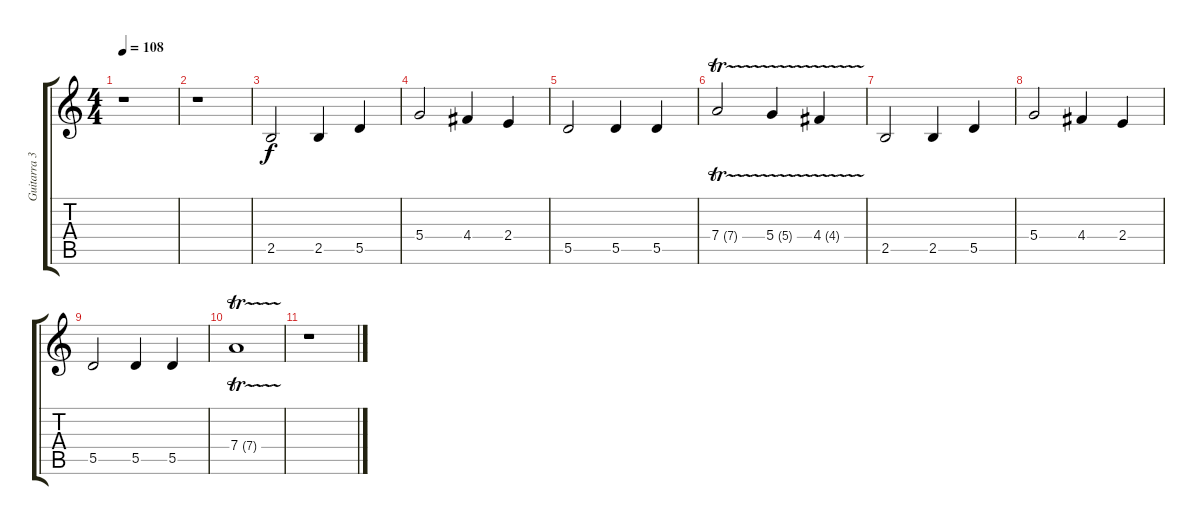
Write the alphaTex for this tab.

\track ("Guitarra 3" "Guitarra 3") {instrument overdrivenguitar}
\staff {score tabs}
\tuning (E4 B3 G3 D3 A2 E2) {hide}
\ts (4 4)
\tempo 108
\clef g2
\ks c
r.1{dy f} |
r.1 |
2.5.2 2.5.4 5.5.4 |
5.4.2 4.4.4 2.4.4 |
5.5.2 5.5.4 5.5.4 |
7.4{tr (7 32)}.2 5.4{tr (5 32)}.4 4.4{tr (4 32)}.4 |
2.5.2 2.5.4 5.5.4 |
5.4.2 4.4.4 2.4.4 |
5.5.2 5.5.4 5.5.4 |
7.4{tr (7 32)}.1 |
r.1
